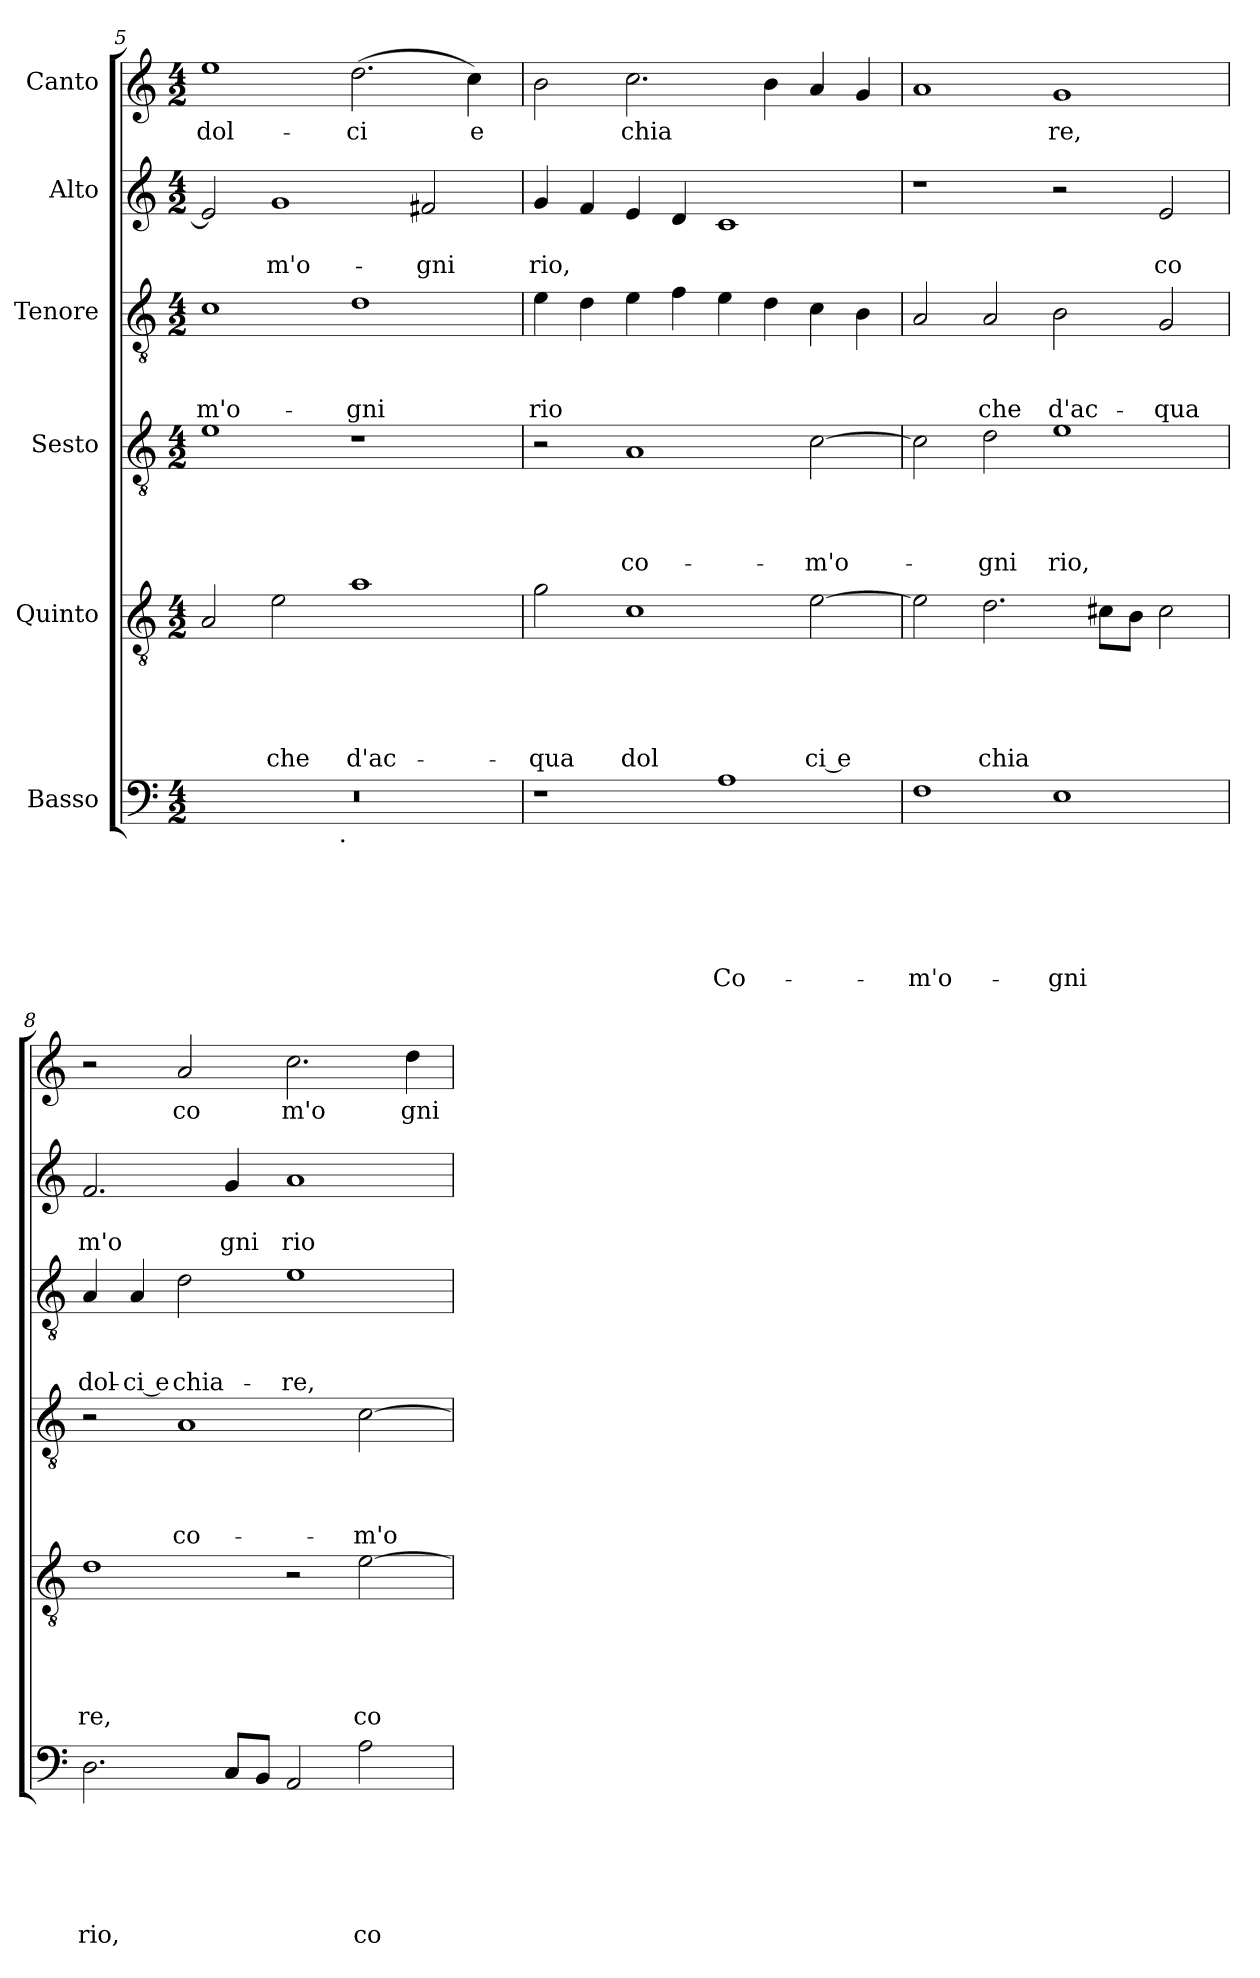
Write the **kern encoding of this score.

**kern	**text	**text	**text	**text	**text	**text	**kern	**text	**text	**text	**text	**text	**kern	**text	**text	**text	**text	**kern	**text	**text	**text	**kern	**text	**text	**kern	**text
*part6	*part6	*part6	*part6	*part6	*part6	*part6	*part5	*part5	*part5	*part5	*part5	*part5	*part4	*part4	*part4	*part4	*part4	*part3	*part3	*part3	*part3	*part2	*part2	*part2	*part1	*part1
*staff6	*staff6	*staff6	*staff6	*staff6	*staff6	*staff6	*staff5	*staff5	*staff5	*staff5	*staff5	*staff5	*staff4	*staff4	*staff4	*staff4	*staff4	*staff3	*staff3	*staff3	*staff3	*staff2	*staff2	*staff2	*staff1	*staff1
*I"Basso	*	*	*	*	*	*	*I"Quinto	*	*	*	*	*	*I"Sesto	*	*	*	*	*I"Tenore	*	*	*	*I"Alto	*	*	*I"Canto	*
*clefF4	*	*	*	*	*	*	*clefGv2	*	*	*	*	*	*clefGv2	*	*	*	*	*clefGv2	*	*	*	*clefG2	*	*	*clefG2	*
*k[]	*	*	*	*	*	*	*k[]	*	*	*	*	*	*k[]	*	*	*	*	*k[]	*	*	*	*k[]	*	*	*k[]	*
*C:	*	*	*	*	*	*	*C:	*	*	*	*	*	*C:	*	*	*	*	*C:	*	*	*	*C:	*	*	*C:	*
*M4/2	*	*	*	*	*	*	*M4/2	*	*	*	*	*	*M4/2	*	*	*	*	*M4/2	*	*	*	*M4/2	*	*	*M4/2	*
=5	=5	=5	=5	=5	=5	=5	=5	=5	=5	=5	=5	=5	=5	=5	=5	=5	=5	=5	=5	=5	=5	=5	=5	=5	=5	=5
!	!	!	!	!	!	!	!	!	!	!	!	!	!	!	!	!	!	!	!	!	!LO:LY:b	!	!	!	!	!LO:LY:b
*^	*	*	*	*	*	*	*	*	*	*	*	*	*	*	*	*	*	*	*	*	*	*	*	*	*	*
0r	2ryy	.	.	.	.	.	.	2A/	.	.	.	.	.	1e	.	.	.	.	1c	.	.	-m'o-	2e/]	.	.	1ee>	dol-
!	!	!	!	!	!	!	!	!	!	!	!	!	!LO:LY:b	!	!	!	!	!	!	!	!	!	!	!	!LO:LY:b	!	!
.	4...ryy	.	.	.	.	.	.	2e\	.	.	.	.	che	.	.	.	.	.	.	.	.	.	1g	.	-m'o-	.	.
!	!LO:TX:b:t=.	!	!	!	!	!	!	!	!	!	!	!	!	!	!	!	!	!	!	!	!	!	!	!	!	!	!
.	1ryy	.	.	.	.	.	.	.	.	.	.	.	.	.	.	.	.	.	.	.	.	.	.	.	.	.	.
!	!	!	!	!	!	!	!	!	!	!	!	!	!LO:LY:b	!	!	!	!	!	!	!	!	!LO:LY:b	!	!	!	!	!LO:LY:b
.	.	.	.	.	.	.	.	1a	.	.	.	.	d'ac-	1r	.	.	.	.	1d	.	.	-gni	.	.	.	(<2.dd\	-ci
!	!	!	!	!	!	!	!	!	!	!	!	!	!	!	!	!	!	!	!	!	!	!	!	!	!LO:LY:b	!	!
.	.	.	.	.	.	.	.	.	.	.	.	.	.	.	.	.	.	.	.	.	.	.	2f#X/	.	-gni	.	.
!	!	!	!	!	!	!	!	!	!	!	!	!	!	!	!	!	!	!	!	!	!	!	!	!	!	!	!LO:LY:b:rj
.	.	.	.	.	.	.	.	.	.	.	.	.	.	.	.	.	.	.	.	.	.	.	.	.	.	4cc\)	e
.	32ryy	.	.	.	.	.	.	.	.	.	.	.	.	.	.	.	.	.	.	.	.	.	.	.	.	.	.
!!LO:PB:g=z
=6	=6	=6	=6	=6	=6	=6	=6	=6	=6	=6	=6	=6	=6	=6	=6	=6	=6	=6	=6	=6	=6	=6	=6	=6	=6	=6	=6
!	!	!	!	!	!	!	!	!	!	!	!	!	!LO:LY:b	!	!	!	!	!	!	!	!	!LO:LY:b	!	!	!LO:LY:b	!	!
*v	*v	*	*	*	*	*	*	*	*	*	*	*	*	*	*	*	*	*	*	*	*	*	*	*	*	*	*
1r	.	.	.	.	.	.	2g\	.	.	.	.	-qua	2r	.	.	.	.	4e\	.	.	rio	4g/	.	rio,	2b\	.
.	.	.	.	.	.	.	.	.	.	.	.	.	.	.	.	.	.	4d\	.	.	.	4f/	.	.	.	.
!	!	!	!	!	!	!	!	!	!	!	!	!LO:LY:b	!	!	!	!	!LO:LY:b	!	!	!	!	!	!	!	!	!LO:LY:b
.	.	.	.	.	.	.	1c	.	.	.	.	dol	1A	.	.	.	co-	4e\	.	.	.	4e/	.	.	2.cc\	chia
.	.	.	.	.	.	.	.	.	.	.	.	.	.	.	.	.	.	4f\	.	.	.	4d/	.	.	.	.
!	!	!	!	!	!	!LO:LY:b	!	!	!	!	!	!	!	!	!	!	!	!	!	!	!	!	!	!	!	!
1A	.	.	.	.	.	Co-	.	.	.	.	.	.	.	.	.	.	.	4e\	.	.	.	1c	.	.	.	.
.	.	.	.	.	.	.	.	.	.	.	.	.	.	.	.	.	.	4d\	.	.	.	.	.	.	4b\	.
!	!	!	!	!	!	!	!	!	!	!	!	!LO:LY:b	!	!	!	!	!LO:LY:b	!	!	!	!	!	!	!	!	!
.	.	.	.	.	.	.	[>2e\	.	.	.	.	ci e	[>2c\	.	.	.	-m'o-	4c\	.	.	.	.	.	.	4a/	.
.	.	.	.	.	.	.	.	.	.	.	.	.	.	.	.	.	.	4B\	.	.	.	.	.	.	4g/	.
=7	=7	=7	=7	=7	=7	=7	=7	=7	=7	=7	=7	=7	=7	=7	=7	=7	=7	=7	=7	=7	=7	=7	=7	=7	=7	=7
!	!	!	!	!	!	!LO:LY:b	!	!	!	!	!	!	!	!	!	!	!	!	!	!	!	!	!	!	!	!
1F	.	.	.	.	.	-m'o-	2e\]	.	.	.	.	.	2c\]	.	.	.	.	2A/	.	.	.	1r	.	.	1a	.
!	!	!	!	!	!	!	!	!	!	!	!	!LO:LY:b	!	!	!	!	!LO:LY:b	!	!	!	!LO:LY:b	!	!	!	!	!
.	.	.	.	.	.	.	2.d\	.	.	.	.	chia	2d\	.	.	.	-gni	2A/	.	.	che	.	.	.	.	.
!	!	!	!	!	!	!LO:LY:b	!	!	!	!	!	!	!	!	!	!	!LO:LY:b	!	!	!	!LO:LY:b	!	!	!	!	!LO:LY:b
1E	.	.	.	.	.	-gni	.	.	.	.	.	.	1e	.	.	.	rio,	2B\	.	.	d'ac-	2r	.	.	1g	re,
.	.	.	.	.	.	.	8c#X\L	.	.	.	.	.	.	.	.	.	.	.	.	.	.	.	.	.	.	.
.	.	.	.	.	.	.	8B\J	.	.	.	.	.	.	.	.	.	.	.	.	.	.	.	.	.	.	.
!	!	!	!	!	!	!	!	!	!	!	!	!	!	!	!	!	!	!	!	!	!LO:LY:b	!	!	!LO:LY:b	!	!
.	.	.	.	.	.	.	2c#\	.	.	.	.	.	.	.	.	.	.	2G/	.	.	-qua	2e/	.	co	.	.
=8	=8	=8	=8	=8	=8	=8	=8	=8	=8	=8	=8	=8	=8	=8	=8	=8	=8	=8	=8	=8	=8	=8	=8	=8	=8	=8
!	!	!	!	!	!	!LO:LY:b	!	!	!	!	!	!LO:LY:b	!	!	!	!	!	!	!	!	!LO:LY:b	!	!	!LO:LY:b	!	!
2.D\	.	.	.	.	.	rio,	1d	.	.	.	.	re,	2r	.	.	.	.	4A/	.	.	dol-	2.f/	.	m'o	2r	.
!	!	!	!	!	!	!	!	!	!	!	!	!	!	!	!	!	!	!	!	!	!LO:LY:b:rj	!	!	!	!	!
.	.	.	.	.	.	.	.	.	.	.	.	.	.	.	.	.	.	4A/	.	.	-ci e	.	.	.	.	.
!	!	!	!	!	!	!	!	!	!	!	!	!	!	!	!	!	!LO:LY:b	!	!	!	!LO:LY:b	!	!	!	!	!LO:LY:b
.	.	.	.	.	.	.	.	.	.	.	.	.	1A	.	.	.	co-	2d\	.	.	chia-	.	.	.	2a/	co
!	!	!	!	!	!	!	!	!	!	!	!	!	!	!	!	!	!	!	!	!	!	!	!	!LO:LY:b	!	!
8C/L	.	.	.	.	.	.	.	.	.	.	.	.	.	.	.	.	.	.	.	.	.	4g/	.	gni	.	.
8BB/J	.	.	.	.	.	.	.	.	.	.	.	.	.	.	.	.	.	.	.	.	.	.	.	.	.	.
!	!	!	!	!	!	!	!	!	!	!	!	!	!	!	!	!	!	!	!	!	!LO:LY:b	!	!	!LO:LY:b	!	!LO:LY:b
2AA/	.	.	.	.	.	.	2r	.	.	.	.	.	.	.	.	.	.	1e	.	.	-re,	1a	.	rio	2.cc\	m'o
!	!	!	!	!	!	!LO:LY:b	!	!	!	!	!	!LO:LY:b	!	!	!	!	!LO:LY:b	!	!	!	!	!	!	!	!	!
2A\	.	.	.	.	.	co-	[>2e\	.	.	.	.	co	[>2c\	.	.	.	-m'o-	.	.	.	.	.	.	.	.	.
!	!	!	!	!	!	!	!	!	!	!	!	!	!	!	!	!	!	!	!	!	!	!	!	!	!	!LO:LY:b
.	.	.	.	.	.	.	.	.	.	.	.	.	.	.	.	.	.	.	.	.	.	.	.	.	4dd\	gni
=	=	=	=	=	=	=	=	=	=	=	=	=	=	=	=	=	=	=	=	=	=	=	=	=	=	=
*-	*-	*-	*-	*-	*-	*-	*-	*-	*-	*-	*-	*-	*-	*-	*-	*-	*-	*-	*-	*-	*-	*-	*-	*-	*-	*-
